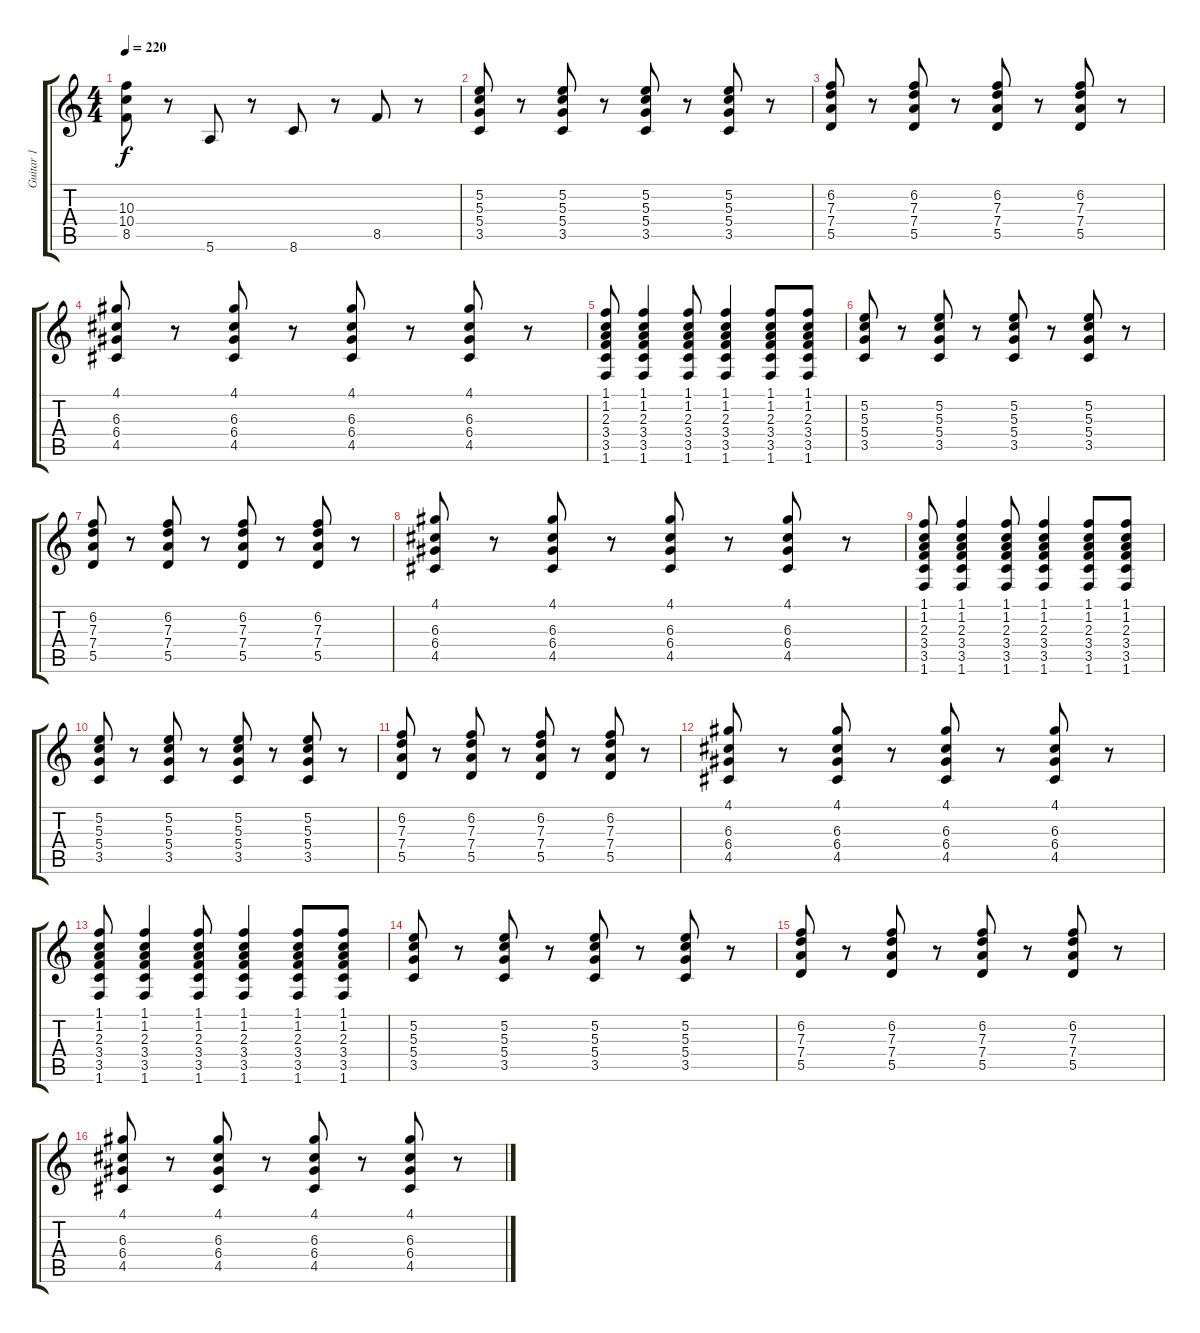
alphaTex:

\track ("Guitar 1" "Guitar 1") {instrument overdrivenguitar}
\staff {score tabs}
\tuning (E4 B3 G3 D3 A2 E2) {hide}
\ts (4 4)
\tempo 220
\clef g2
\ks c
(10.3 10.4 8.5).8{dy f} r.8 5.6.8 r.8 8.6.8 r.8 8.5.8 r.8 |
(5.2 5.3 5.4 3.5).8 r.8 (5.2 5.3 5.4 3.5).8 r.8 (5.2 5.3 5.4 3.5).8 r.8 (5.2 5.3 5.4 3.5).8 r.8 |
(6.2 7.3 7.4 5.5).8 r.8 (6.2 7.3 7.4 5.5).8 r.8 (6.2 7.3 7.4 5.5).8 r.8 (6.2 7.3 7.4 5.5).8 r.8 |
(4.1 6.3 6.4 4.5).8 r.8 (4.1 6.3 6.4 4.5).8 r.8 (4.1 6.3 6.4 4.5).8 r.8 (4.1 6.3 6.4 4.5).8 r.8 |
(1.1 1.2 2.3 3.4 3.5 1.6).8 (1.1 1.2 2.3 3.4 3.5 1.6).4 (1.1 1.2 2.3 3.4 3.5 1.6).8 (1.1 1.2 2.3 3.4 3.5 1.6).4 (1.1 1.2 2.3 3.4 3.5 1.6).8 (1.1 1.2 2.3 3.4 3.5 1.6).8 |
(5.2 5.3 5.4 3.5).8 r.8 (5.2 5.3 5.4 3.5).8 r.8 (5.2 5.3 5.4 3.5).8 r.8 (5.2 5.3 5.4 3.5).8 r.8 |
(6.2 7.3 7.4 5.5).8 r.8 (6.2 7.3 7.4 5.5).8 r.8 (6.2 7.3 7.4 5.5).8 r.8 (6.2 7.3 7.4 5.5).8 r.8 |
(4.1 6.3 6.4 4.5).8 r.8 (4.1 6.3 6.4 4.5).8 r.8 (4.1 6.3 6.4 4.5).8 r.8 (4.1 6.3 6.4 4.5).8 r.8 |
(1.1 1.2 2.3 3.4 3.5 1.6).8 (1.1 1.2 2.3 3.4 3.5 1.6).4 (1.1 1.2 2.3 3.4 3.5 1.6).8 (1.1 1.2 2.3 3.4 3.5 1.6).4 (1.1 1.2 2.3 3.4 3.5 1.6).8 (1.1 1.2 2.3 3.4 3.5 1.6).8 |
(5.2 5.3 5.4 3.5).8 r.8 (5.2 5.3 5.4 3.5).8 r.8 (5.2 5.3 5.4 3.5).8 r.8 (5.2 5.3 5.4 3.5).8 r.8 |
(6.2 7.3 7.4 5.5).8 r.8 (6.2 7.3 7.4 5.5).8 r.8 (6.2 7.3 7.4 5.5).8 r.8 (6.2 7.3 7.4 5.5).8 r.8 |
(4.1 6.3 6.4 4.5).8 r.8 (4.1 6.3 6.4 4.5).8 r.8 (4.1 6.3 6.4 4.5).8 r.8 (4.1 6.3 6.4 4.5).8 r.8 |
(1.1 1.2 2.3 3.4 3.5 1.6).8 (1.1 1.2 2.3 3.4 3.5 1.6).4 (1.1 1.2 2.3 3.4 3.5 1.6).8 (1.1 1.2 2.3 3.4 3.5 1.6).4 (1.1 1.2 2.3 3.4 3.5 1.6).8 (1.1 1.2 2.3 3.4 3.5 1.6).8 |
(5.2 5.3 5.4 3.5).8 r.8 (5.2 5.3 5.4 3.5).8 r.8 (5.2 5.3 5.4 3.5).8 r.8 (5.2 5.3 5.4 3.5).8 r.8 |
(6.2 7.3 7.4 5.5).8 r.8 (6.2 7.3 7.4 5.5).8 r.8 (6.2 7.3 7.4 5.5).8 r.8 (6.2 7.3 7.4 5.5).8 r.8 |
(4.1 6.3 6.4 4.5).8 r.8 (4.1 6.3 6.4 4.5).8 r.8 (4.1 6.3 6.4 4.5).8 r.8 (4.1 6.3 6.4 4.5).8 r.8
